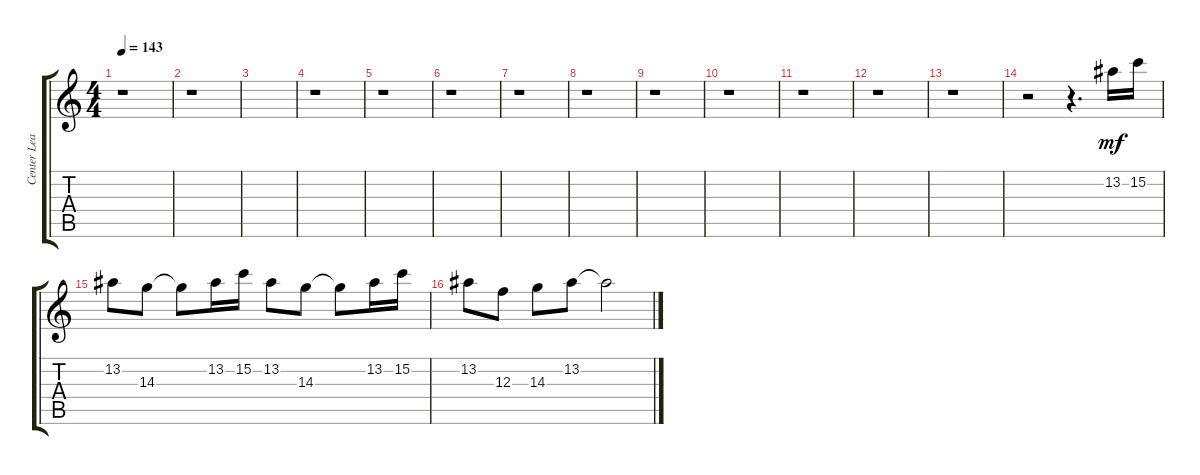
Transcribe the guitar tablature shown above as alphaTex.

\track ("Center Lead 2" "Center Lea") {instrument overdrivenguitar}
\staff {score tabs}
\tuning (D4 A3 F3 C3 G2 C2) {hide}
\ts (4 4)
\tempo 143
\clef g2
\ks aminor
r.1{dy mf instrument overdrivenguitar} |
r.1 |
|
r.1 |
r.1 |
r.1 |
r.1 |
r.1 |
r.1 |
r.1 |
r.1 |
r.1 |
r.1 |
r.2 r.4{d} 13.2.16 15.2.16 |
13.2.8 14.3.8 14.3{t}.8 13.2.16 15.2.16 13.2.8 14.3.8 14.3{t}.8 13.2.16 15.2.16 |
13.2.8 12.3.8 14.3.8 13.2.8 13.2{t}.2
